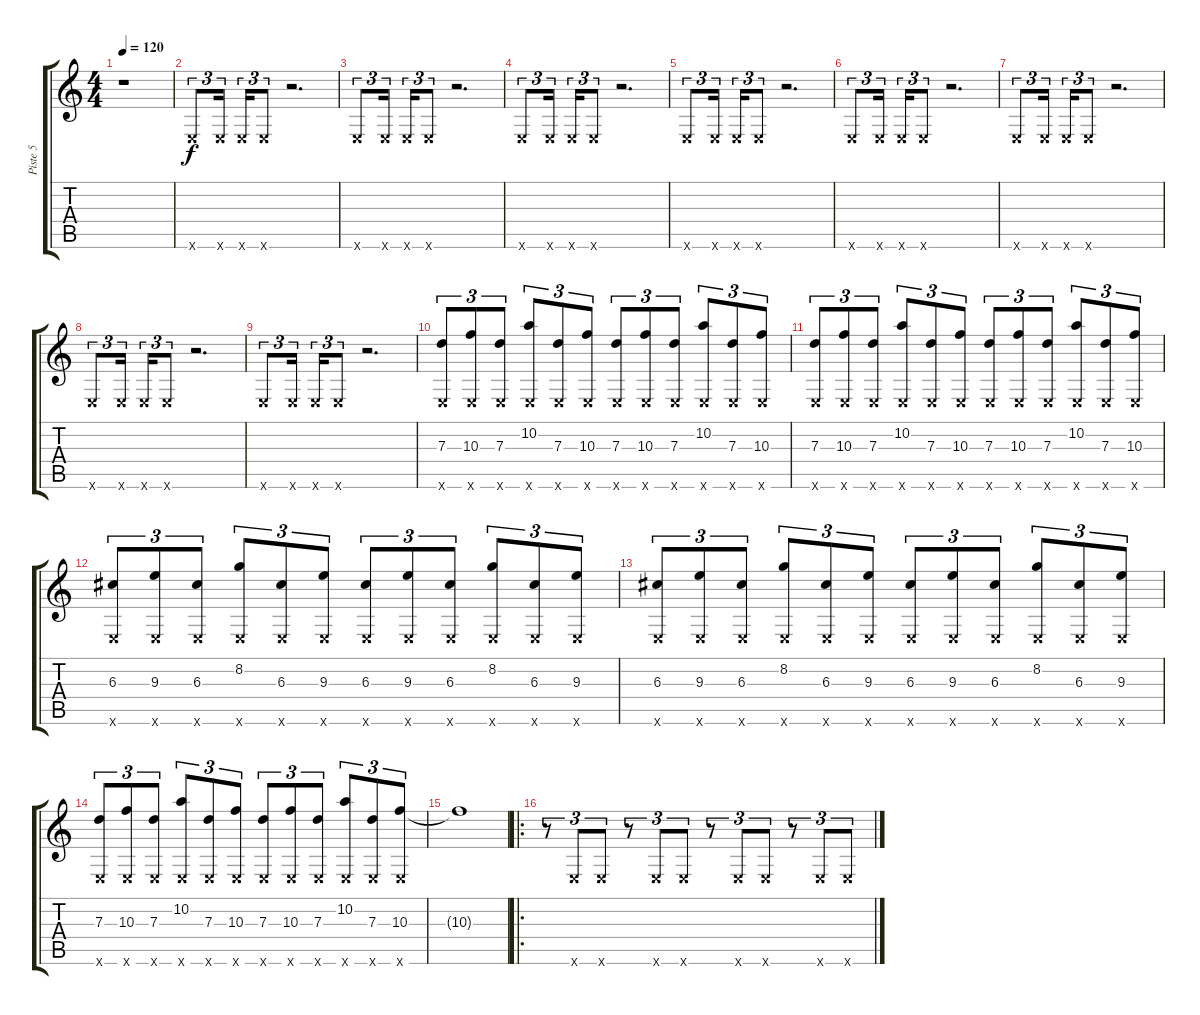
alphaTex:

\track ("Piste 5" "Piste 5") {instrument overdrivenguitar}
\staff {score tabs}
\tuning (E4 B3 G3 D3 A2 E2) {hide}
\ts (4 4)
\tempo 120
\clef g2
\ks c
r.1{dy f instrument overdrivenguitar} |
0.6{x}.8{tu (3 2)} 0.6{x}.16{tu (3 2)} 0.6{x}.16{tu (3 2)} 0.6{x}.8{tu (3 2)} r.2{d} |
0.6{x}.8{tu (3 2)} 0.6{x}.16{tu (3 2)} 0.6{x}.16{tu (3 2)} 0.6{x}.8{tu (3 2)} r.2{d} |
0.6{x}.8{tu (3 2)} 0.6{x}.16{tu (3 2)} 0.6{x}.16{tu (3 2)} 0.6{x}.8{tu (3 2)} r.2{d} |
0.6{x}.8{tu (3 2)} 0.6{x}.16{tu (3 2)} 0.6{x}.16{tu (3 2)} 0.6{x}.8{tu (3 2)} r.2{d} |
0.6{x}.8{tu (3 2)} 0.6{x}.16{tu (3 2)} 0.6{x}.16{tu (3 2)} 0.6{x}.8{tu (3 2)} r.2{d} |
0.6{x}.8{tu (3 2)} 0.6{x}.16{tu (3 2)} 0.6{x}.16{tu (3 2)} 0.6{x}.8{tu (3 2)} r.2{d} |
0.6{x}.8{tu (3 2)} 0.6{x}.16{tu (3 2)} 0.6{x}.16{tu (3 2)} 0.6{x}.8{tu (3 2)} r.2{d} |
0.6{x}.8{tu (3 2)} 0.6{x}.16{tu (3 2)} 0.6{x}.16{tu (3 2)} 0.6{x}.8{tu (3 2)} r.2{d} |
(7.3 0.6{x}).8{tu (3 2) instrument overdrivenguitar} (10.3 0.6{x}).8{tu (3 2)} (7.3 0.6{x}).8{tu (3 2)} (10.2 0.6{x}).8{tu (3 2)} (7.3 0.6{x}).8{tu (3 2)} (10.3 0.6{x}).8{tu (3 2)} (7.3 0.6{x}).8{tu (3 2)} (10.3 0.6{x}).8{tu (3 2)} (7.3 0.6{x}).8{tu (3 2)} (10.2 0.6{x}).8{tu (3 2)} (7.3 0.6{x}).8{tu (3 2)} (10.3 0.6{x}).8{tu (3 2)} |
(7.3 0.6{x}).8{tu (3 2)} (10.3 0.6{x}).8{tu (3 2)} (7.3 0.6{x}).8{tu (3 2)} (10.2 0.6{x}).8{tu (3 2)} (7.3 0.6{x}).8{tu (3 2)} (10.3 0.6{x}).8{tu (3 2)} (7.3 0.6{x}).8{tu (3 2)} (10.3 0.6{x}).8{tu (3 2)} (7.3 0.6{x}).8{tu (3 2)} (10.2 0.6{x}).8{tu (3 2)} (7.3 0.6{x}).8{tu (3 2)} (10.3 0.6{x}).8{tu (3 2)} |
(6.3 0.6{x}).8{tu (3 2)} (9.3 0.6{x}).8{tu (3 2)} (6.3 0.6{x}).8{tu (3 2)} (8.2 0.6{x}).8{tu (3 2)} (6.3 0.6{x}).8{tu (3 2)} (9.3 0.6{x}).8{tu (3 2)} (6.3 0.6{x}).8{tu (3 2)} (9.3 0.6{x}).8{tu (3 2)} (6.3 0.6{x}).8{tu (3 2)} (8.2 0.6{x}).8{tu (3 2)} (6.3 0.6{x}).8{tu (3 2)} (9.3 0.6{x}).8{tu (3 2)} |
(6.3 0.6{x}).8{tu (3 2)} (9.3 0.6{x}).8{tu (3 2)} (6.3 0.6{x}).8{tu (3 2)} (8.2 0.6{x}).8{tu (3 2)} (6.3 0.6{x}).8{tu (3 2)} (9.3 0.6{x}).8{tu (3 2)} (6.3 0.6{x}).8{tu (3 2)} (9.3 0.6{x}).8{tu (3 2)} (6.3 0.6{x}).8{tu (3 2)} (8.2 0.6{x}).8{tu (3 2)} (6.3 0.6{x}).8{tu (3 2)} (9.3 0.6{x}).8{tu (3 2)} |
(7.3 0.6{x}).8{tu (3 2)} (10.3 0.6{x}).8{tu (3 2)} (7.3 0.6{x}).8{tu (3 2)} (10.2 0.6{x}).8{tu (3 2)} (7.3 0.6{x}).8{tu (3 2)} (10.3 0.6{x}).8{tu (3 2)} (7.3 0.6{x}).8{tu (3 2)} (10.3 0.6{x}).8{tu (3 2)} (7.3 0.6{x}).8{tu (3 2)} (10.2 0.6{x}).8{tu (3 2)} (7.3 0.6{x}).8{tu (3 2)} (10.3 0.6{x}).8{tu (3 2)} |
10.3{t}.1 |
\ro
r.8{tu (3 2)} 0.6{x}.8{tu (3 2)} 0.6{x}.8{tu (3 2)} r.8{tu (3 2)} 0.6{x}.8{tu (3 2)} 0.6{x}.8{tu (3 2)} r.8{tu (3 2)} 0.6{x}.8{tu (3 2)} 0.6{x}.8{tu (3 2)} r.8{tu (3 2)} 0.6{x}.8{tu (3 2)} 0.6{x}.8{tu (3 2)}
